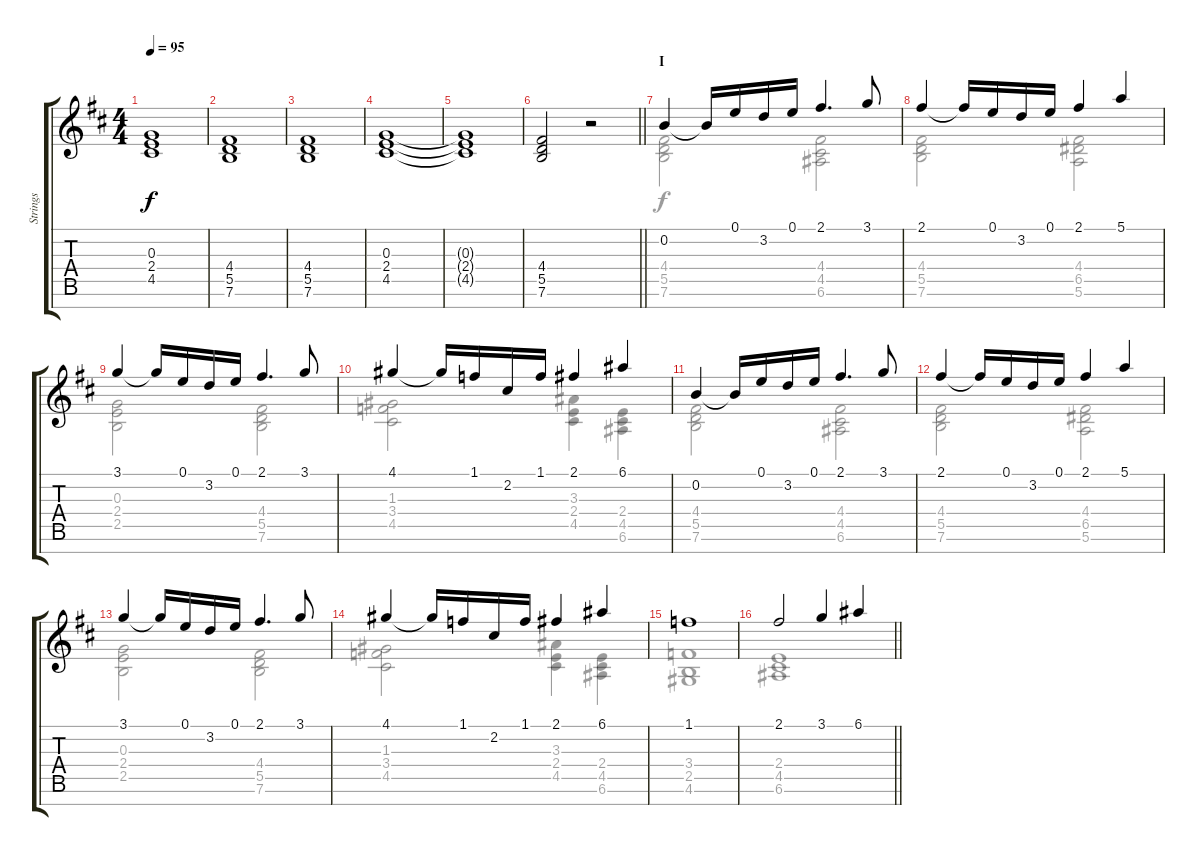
\track ("Strings" "Strings") {instrument stringensemble1}
\staff {score tabs}
\tuning (E5 B4 G4 D4 A3 E3 B2) {hide}
\voice
\ts (4 4)
\tempo 95
\clef g2
\ks d
(0.3{t} 2.4{t} 4.5{t}).1{dy f} |
(4.4 5.5 7.6).1 |
(4.4 5.5 7.6).1 |
(0.3 2.4 4.5).1 |
(0.3{t} 2.4{t} 4.5{t}).1 |
\barLineRight lightlight
(4.4 5.5 7.6).2 r.2 |
\section ("" "I")
0.2.4{beam Up} 0.2{t}.16{beam Up} 0.1.16{beam Up} 3.2.16{beam Up} 0.1.16{beam Up} 2.1.4{d beam Up} 3.1.8{beam Up} |
2.1.4{beam Up} 2.1{t}.16{beam Up} 0.1.16{beam Up} 3.2.16{beam Up} 0.1.16{beam Up} 2.1.4{beam Up} 5.1.4{beam Up} |
3.1.4{beam Up} 3.1{t}.16{beam Up} 0.1.16{beam Up} 3.2.16{beam Up} 0.1.16{beam Up} 2.1.4{d beam Up} 3.1.8{beam Up} |
4.1.4{beam Up} 4.1{t}.16{beam Up} 1.1.16{beam Up} 2.2.16{beam Up} 1.1.16{beam Up} 2.1.4{beam Up} 6.1.4{beam Up} |
0.2.4{beam Up} 0.2{t}.16{beam Up} 0.1.16{beam Up} 3.2.16{beam Up} 0.1.16{beam Up} 2.1.4{d beam Up} 3.1.8{beam Up} |
2.1.4{beam Up} 2.1{t}.16{beam Up} 0.1.16{beam Up} 3.2.16{beam Up} 0.1.16{beam Up} 2.1.4{beam Up} 5.1.4{beam Up} |
3.1.4{beam Up} 3.1{t}.16{beam Up} 0.1.16{beam Up} 3.2.16{beam Up} 0.1.16{beam Up} 2.1.4{d beam Up} 3.1.8{beam Up} |
4.1.4{beam Up} 4.1{t}.16{beam Up} 1.1.16{beam Up} 2.2.16{beam Up} 1.1.16{beam Up} 2.1.4{beam Up} 6.1.4{beam Up} |
1.1.1 |
\barLineRight lightlight
2.1.2{beam Up} 3.1.4{beam Up} 6.1.4{beam Up}
\voice
\clef g2
\ottava regular
\simile none
\ks d
|
|
|
|
|
\barLineRight lightlight
|
(4.4 5.5 7.6).2 (4.4 4.5 6.6).2 |
(4.4 5.5 7.6).2 (4.4 6.5 5.6).2 |
(0.3 2.4 2.5).2 (4.4 5.5 7.6).2 |
(1.3 3.4 4.5).2 (3.3 2.4 4.5).4 (2.4 4.5 6.6).4 |
(4.4 5.5 7.6).2 (4.4 4.5 6.6).2 |
(4.4 5.5 7.6).2 (4.4 6.5 5.6).2 |
(0.3 2.4 2.5).2 (4.4 5.5 7.6).2 |
(1.3 3.4 4.5).2 (3.3 2.4 4.5).4 (2.4 4.5 6.6).4 |
(3.4 2.5 4.6).1 |
\barLineRight lightlight
(2.4 4.5 6.6).1
